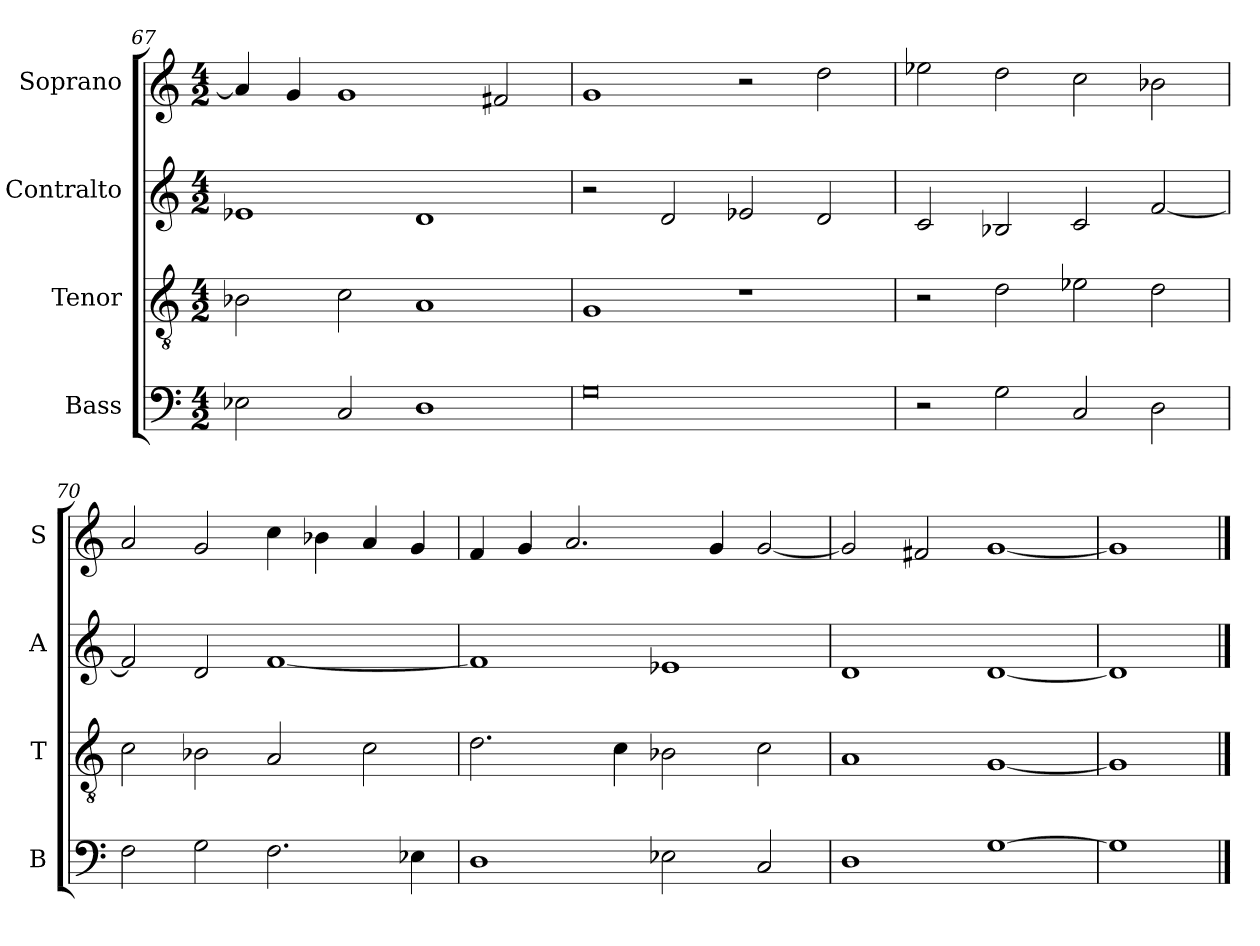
**kern	**kern	**kern	**kern
*part4	*part3	*part2	*part1
*staff4	*staff3	*staff2	*staff1
*I"Bass	*I"Tenor	*I"Contralto	*I"Soprano
*I'B	*I'T	*I'A	*I'S
*clefF4	*clefGv2	*clefG2	*clefG2
*k[]	*k[]	*k[]	*k[]
*M4/2	*M4/2	*M4/2	*M4/2
=67	=67	=67	=67
2E-X	2B-X	1e-X	4a]
.	.	.	4g
2C	2c	.	1g
1D	1A	1d	.
.	.	.	2f#X
=68	=68	=68	=68
0G	1G	2r	1g
.	.	2d	.
.	1r	2e-X	2r
.	.	2d	2dd
=69	=69	=69	=69
2r	2r	2c	2ee-X
2G	2d	2B-X	2dd
2C	2e-X	2c	2cc
2D	2d	[2f	2b-X
=70	=70	=70	=70
2F	2c	2f]	2a
2G	2B-X	2d	2g
2.F	2A	[1f	4cc
.	.	.	4b-X
.	2c	.	4a
4E-X	.	.	4g
=71	=71	=71	=71
1D	2.d	1f]	4f
.	.	.	4g
.	.	.	2.a
.	4c	.	.
2E-X	2B-X	1e-X	.
.	.	.	4g
2C	2c	.	[2g
=72	=72	=72	=72
1D	1A	1d	2g]
.	.	.	2f#X
[1G	[1G	[1d	[1g
=73	=73	=73	=73
1G]	1G]	1d]	1g]
==	==	==	==
*-	*-	*-	*-
